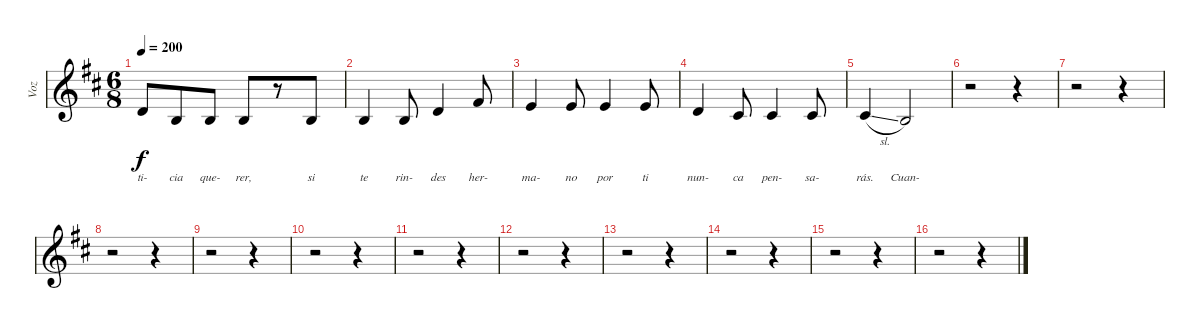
\track ("Voz" "Voz") {instrument lead1square}
\staff {score}
\tuning (E4 B3 G3 D3 A2 E2) {hide}
\ts (6 8)
\tempo 200
\clef g2
\ks bminor
3.2.8{lyrics (0 "ti-") lyrics (1 "") lyrics (2 "") lyrics (3 "") lyrics (4 "") dy f} 0.2.8{lyrics (0 "cia") lyrics (1 "") lyrics (2 "") lyrics (3 "") lyrics (4 "")} 0.2.8{lyrics (0 "que-") lyrics (1 "") lyrics (2 "") lyrics (3 "") lyrics (4 "")} 0.2.8{lyrics (0 "rer,") lyrics (1 "") lyrics (2 "") lyrics (3 "") lyrics (4 "")} r.8 0.2.8{lyrics (0 "si") lyrics (1 "") lyrics (2 "") lyrics (3 "") lyrics (4 "")} |
0.2.4{lyrics (0 "te") lyrics (1 "") lyrics (2 "") lyrics (3 "") lyrics (4 "")} 0.2.8{lyrics (0 "rin-") lyrics (1 "") lyrics (2 "") lyrics (3 "") lyrics (4 "")} 3.2.4{lyrics (0 "des") lyrics (1 "") lyrics (2 "") lyrics (3 "") lyrics (4 "")} 2.1.8{lyrics (0 "her-") lyrics (1 "") lyrics (2 "") lyrics (3 "") lyrics (4 "")} |
0.1.4{lyrics (0 "ma-") lyrics (1 "") lyrics (2 "") lyrics (3 "") lyrics (4 "")} 0.1.8{lyrics (0 "no") lyrics (1 "") lyrics (2 "") lyrics (3 "") lyrics (4 "")} 0.1.4{lyrics (0 "por") lyrics (1 "") lyrics (2 "") lyrics (3 "") lyrics (4 "")} 0.1.8{lyrics (0 "ti") lyrics (1 "") lyrics (2 "") lyrics (3 "") lyrics (4 "")} |
3.2.4{lyrics (0 "nun-") lyrics (1 "") lyrics (2 "") lyrics (3 "") lyrics (4 "")} 2.2.8{lyrics (0 "ca") lyrics (1 "") lyrics (2 "") lyrics (3 "") lyrics (4 "")} 2.2.4{lyrics (0 "pen-") lyrics (1 "") lyrics (2 "") lyrics (3 "") lyrics (4 "")} 2.2.8{lyrics (0 "sa-") lyrics (1 "") lyrics (2 "") lyrics (3 "") lyrics (4 "")} |
2.2{sl}.4{lyrics (0 "rás.") lyrics (1 "") lyrics (2 "") lyrics (3 "") lyrics (4 "")} 0.2.2{lyrics (0 "Cuan-") lyrics (1 "") lyrics (2 "") lyrics (3 "") lyrics (4 "")} |
r.2 r.4 |
r.2 r.4 |
r.2 r.4 |
r.2 r.4 |
r.2 r.4 |
r.2 r.4 |
r.2 r.4 |
r.2 r.4 |
r.2 r.4 |
r.2 r.4 |
r.2 r.4
